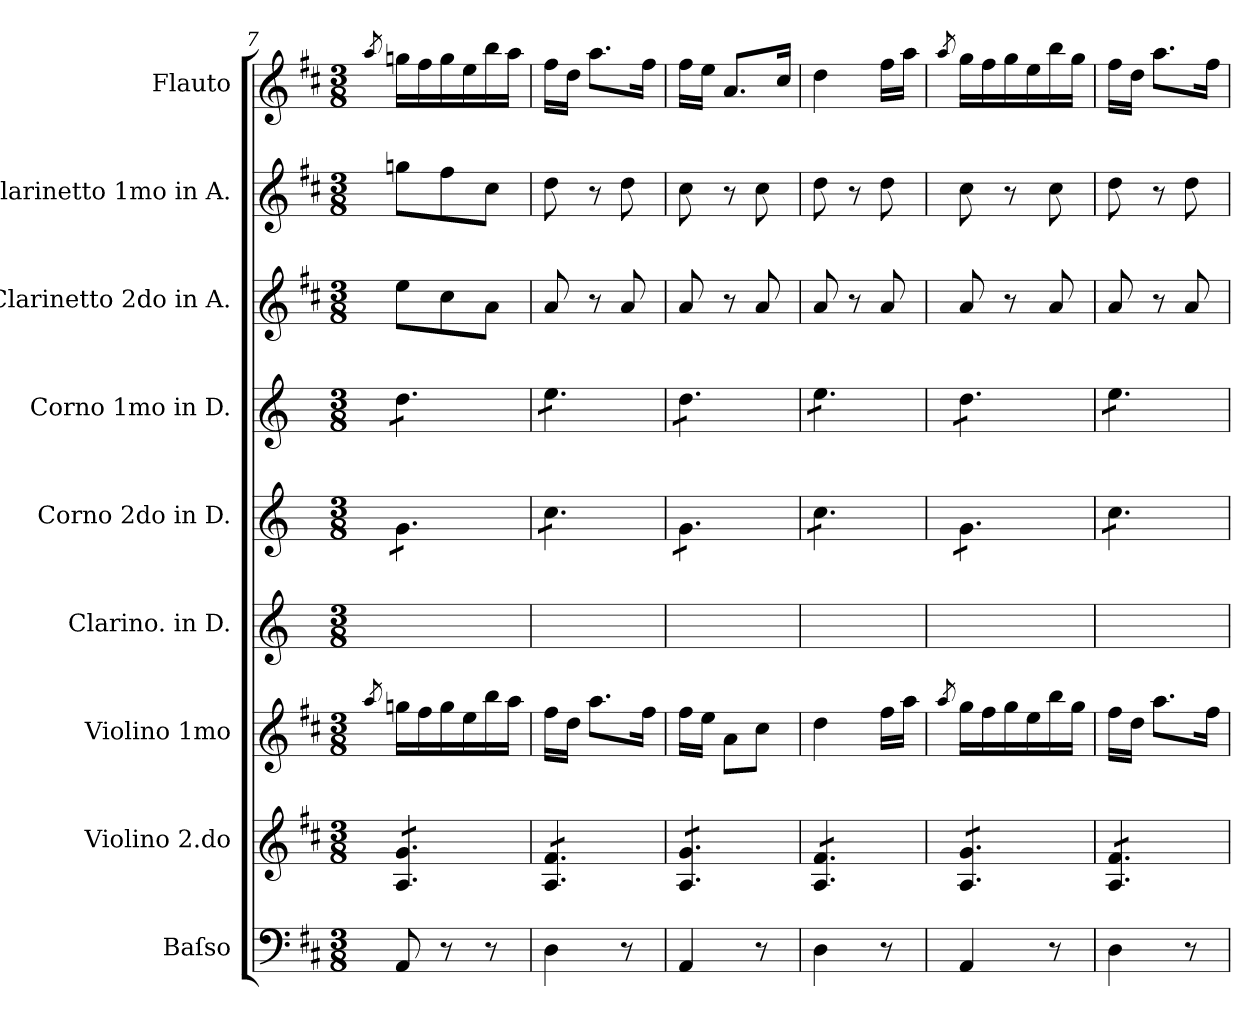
**kern	**kern	**kern	**kern	**kern	**kern	**kern	**kern	**kern
*part9	*part8	*part7	*part6	*part5	*part4	*part3	*part2	*part1
*staff9	*staff8	*staff7	*staff6	*staff5	*staff4	*staff3	*staff2	*staff1
*I"Baſso	*I"Violino 2.do	*I"Violino 1mo	*I"Clarino. in D.	*I"Corno 2do in D.	*I"Corno 1mo in D.	*I"Clarinetto 2do in A.	*I"Clarinetto 1mo in A.	*I"Flauto
*I'b	*I'vl 2	*I'vl 1	*I'clno in D	*I'cor 2 in D	*I'cor 1 in D	*I'cl 2 in A	*I'cl 1 in A	*I'fl
*clefF4	*clefG2	*clefG2	*clefG2	*clefG2	*clefG2	*clefG2	*clefG2	*clefG2
*	*	*	*ITrd-1c-2	*ITrd6c10	*ITrd6c10	*	*	*
*k[f#c#]	*k[f#c#]	*k[f#c#]	*k[f#c#]	*k[f#c#]	*k[f#c#]	*k[f#c#]	*k[f#c#]	*k[f#c#]
*D:	*D:	*D:	*D:	*D:	*D:	*D:	*D:	*D:
*M3/8	*M3/8	*M3/8	*M3/8	*M3/8	*M3/8	*M3/8	*M3/8	*M3/8
=7	=7	=7	=7	=7	=7	=7	=7	=7
.	.	8qaa/	.	.	.	.	.	8qaa/
*	*tremolo	*	*	*	*	*	*	*
*	*	*	*	*tremolo	*	*	*	*
*	*	*	*	*	*tremolo	*	*	*
8AA/	8A/ 8g/L	16ggn\LL	4.ryy	8A\L	8e\L	8ee\L	8ggn\L	16ggn\LL
.	.	16ff#\	.	.	.	.	.	16ff#\
8r	8A/ 8g/	16gg\	.	8A\	8e\	8cc#\	8ff#\	16gg\
.	.	16ee\	.	.	.	.	.	16ee\
8r	8A/ 8g/J	16bb\	.	8A\J	8e\J	8a\J	8cc#\J	16bb\
.	.	16aa\JJ	.	.	.	.	.	16aa\JJ
=8	=8	=8	=8	=8	=8	=8	=8	=8
4D\	8A/ 8f#/L	16ff#\LL	4.ryy	8d\L	8f#\L	8a/	8dd\	16ff#\LL
.	.	16dd\JJ	.	.	.	.	.	16dd\JJ
.	8A/ 8f#/	8.aa\L	.	8d\	8f#\	8r	8r	8.aa\L
8r	8A/ 8f#/J	.	.	8d\J	8f#\J	8a/	8dd\	.
.	.	16ff#\Jk	.	.	.	.	.	16ff#\Jk
=9	=9	=9	=9	=9	=9	=9	=9	=9
4AA/	8A/ 8g/L	16ff#\LL	4.ryy	8A\L	8e\L	8a/	8cc#\	16ff#\LL
.	.	16ee\JJ	.	.	.	.	.	16ee\JJ
.	8A/ 8g/	8a\L	.	8A\	8e\	8r	8r	8.a/L
8r	8A/ 8g/J	8cc#\J	.	8A\J	8e\J	8a/	8cc#\	.
.	.	.	.	.	.	.	.	16cc#/Jk
=10	=10	=10	=10	=10	=10	=10	=10	=10
4D\	8A/ 8f#/L	4dd\	4.ryy	8d\L	8f#\L	8a/	8dd\	4dd\
.	8A/ 8f#/	.	.	8d\	8f#\	8r	8r	.
8r	8A/ 8f#/J	16ff#\LL	.	8d\J	8f#\J	8a/	8dd\	16ff#\LL
.	.	16aa\JJ	.	.	.	.	.	16aa\JJ
=11	=11	=11	=11	=11	=11	=11	=11	=11
.	.	8qaa/	.	.	.	.	.	8qaa/
4AA/	8A/ 8g/L	16gg\LL	4.ryy	8A\L	8e\L	8a/	8cc#\	16gg\LL
.	.	16ff#\	.	.	.	.	.	16ff#\
.	8A/ 8g/	16gg\	.	8A\	8e\	8r	8r	16gg\
.	.	16ee\	.	.	.	.	.	16ee\
8r	8A/ 8g/J	16bb\	.	8A\J	8e\J	8a/	8cc#\	16bb\
.	.	16gg\JJ	.	.	.	.	.	16gg\JJ
=12	=12	=12	=12	=12	=12	=12	=12	=12
4D\	8A/ 8f#/L	16ff#\LL	4.ryy	8d\L	8f#\L	8a/	8dd\	16ff#\LL
.	.	16dd\JJ	.	.	.	.	.	16dd\JJ
.	8A/ 8f#/	8.aa\L	.	8d\	8f#\	8r	8r	8.aa\L
8r	8A/ 8f#/J	.	.	8d\J	8f#\J	8a/	8dd\	.
*	*	*	*	*	*Xtremolo	*	*	*
*	*	*	*	*Xtremolo	*	*	*	*
*	*Xtremolo	*	*	*	*	*	*	*
.	.	16ff#\Jk	.	.	.	.	.	16ff#\Jk
=	=	=	=	=	=	=	=	=
*-	*-	*-	*-	*-	*-	*-	*-	*-
